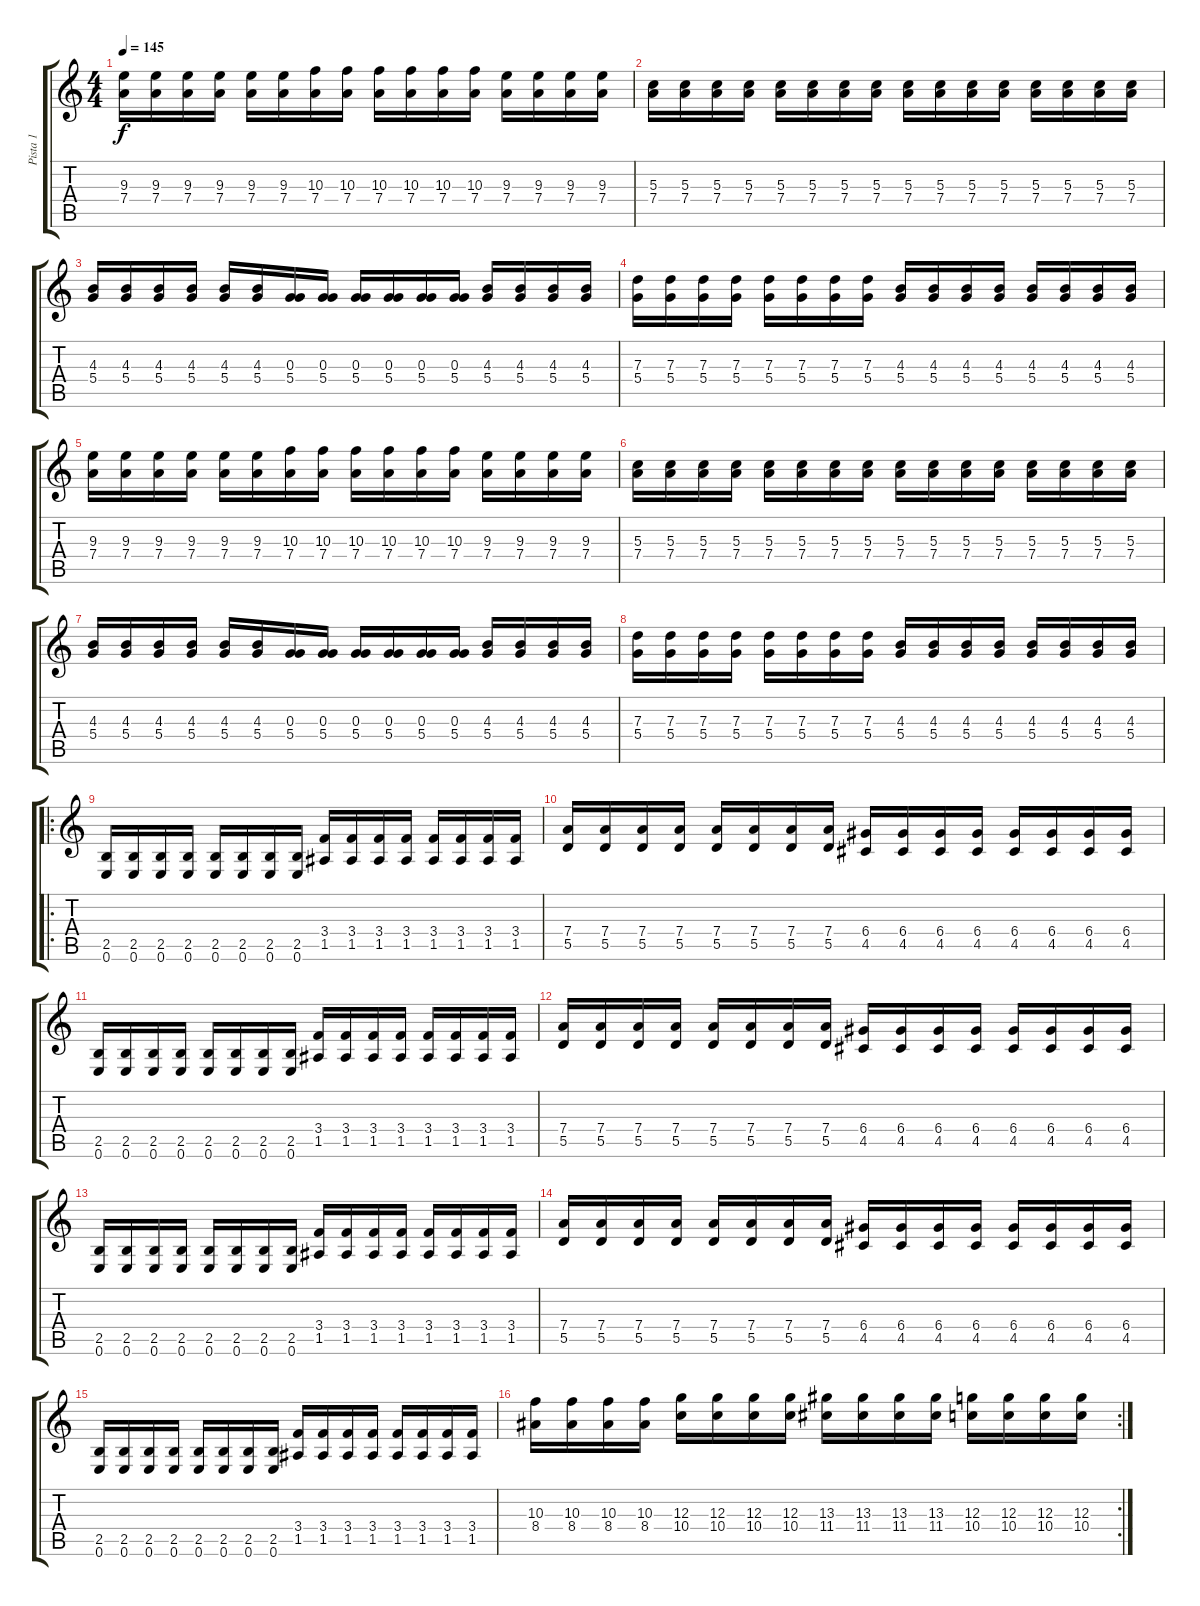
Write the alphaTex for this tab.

\track ("Pista 1" "Pista 1") {instrument distortionguitar}
\staff {score tabs}
\tuning (E4 B3 G3 D3 A2 E2) {hide}
\ts (4 4)
\tempo 145
\clef g2
\ks c
(9.3 7.4).16{dy f} (9.3 7.4).16 (9.3 7.4).16 (9.3 7.4).16 (9.3 7.4).16 (9.3 7.4).16 (10.3 7.4).16 (10.3 7.4).16 (10.3 7.4).16 (10.3 7.4).16 (10.3 7.4).16 (10.3 7.4).16 (9.3 7.4).16 (9.3 7.4).16 (9.3 7.4).16 (9.3 7.4).16 |
(5.3 7.4).16 (5.3 7.4).16 (5.3 7.4).16 (5.3 7.4).16 (5.3 7.4).16 (5.3 7.4).16 (5.3 7.4).16 (5.3 7.4).16 (5.3 7.4).16 (5.3 7.4).16 (5.3 7.4).16 (5.3 7.4).16 (5.3 7.4).16 (5.3 7.4).16 (5.3 7.4).16 (5.3 7.4).16 |
(4.3 5.4).16 (4.3 5.4).16 (4.3 5.4).16 (4.3 5.4).16 (4.3 5.4).16 (4.3 5.4).16 (0.3 5.4).16 (0.3 5.4).16 (0.3 5.4).16 (0.3 5.4).16 (0.3 5.4).16 (0.3 5.4).16 (4.3 5.4).16 (4.3 5.4).16 (4.3 5.4).16 (4.3 5.4).16 |
(7.3 5.4).16 (7.3 5.4).16 (7.3 5.4).16 (7.3 5.4).16 (7.3 5.4).16 (7.3 5.4).16 (7.3 5.4).16 (7.3 5.4).16 (4.3 5.4).16 (4.3 5.4).16 (4.3 5.4).16 (4.3 5.4).16 (4.3 5.4).16 (4.3 5.4).16 (4.3 5.4).16 (4.3 5.4).16 |
(9.3 7.4).16 (9.3 7.4).16 (9.3 7.4).16 (9.3 7.4).16 (9.3 7.4).16 (9.3 7.4).16 (10.3 7.4).16 (10.3 7.4).16 (10.3 7.4).16 (10.3 7.4).16 (10.3 7.4).16 (10.3 7.4).16 (9.3 7.4).16 (9.3 7.4).16 (9.3 7.4).16 (9.3 7.4).16 |
(5.3 7.4).16 (5.3 7.4).16 (5.3 7.4).16 (5.3 7.4).16 (5.3 7.4).16 (5.3 7.4).16 (5.3 7.4).16 (5.3 7.4).16 (5.3 7.4).16 (5.3 7.4).16 (5.3 7.4).16 (5.3 7.4).16 (5.3 7.4).16 (5.3 7.4).16 (5.3 7.4).16 (5.3 7.4).16 |
(4.3 5.4).16 (4.3 5.4).16 (4.3 5.4).16 (4.3 5.4).16 (4.3 5.4).16 (4.3 5.4).16 (0.3 5.4).16 (0.3 5.4).16 (0.3 5.4).16 (0.3 5.4).16 (0.3 5.4).16 (0.3 5.4).16 (4.3 5.4).16 (4.3 5.4).16 (4.3 5.4).16 (4.3 5.4).16 |
(7.3 5.4).16 (7.3 5.4).16 (7.3 5.4).16 (7.3 5.4).16 (7.3 5.4).16 (7.3 5.4).16 (7.3 5.4).16 (7.3 5.4).16 (4.3 5.4).16 (4.3 5.4).16 (4.3 5.4).16 (4.3 5.4).16 (4.3 5.4).16 (4.3 5.4).16 (4.3 5.4).16 (4.3 5.4).16 |
\ro
(2.5 0.6).16 (2.5 0.6).16 (2.5 0.6).16 (2.5 0.6).16 (2.5 0.6).16 (2.5 0.6).16 (2.5 0.6).16 (2.5 0.6).16 (3.4 1.5).16 (3.4 1.5).16 (3.4 1.5).16 (3.4 1.5).16 (3.4 1.5).16 (3.4 1.5).16 (3.4 1.5).16 (3.4 1.5).16 |
(7.4 5.5).16 (7.4 5.5).16 (7.4 5.5).16 (7.4 5.5).16 (7.4 5.5).16 (7.4 5.5).16 (7.4 5.5).16 (7.4 5.5).16 (6.4 4.5).16 (6.4 4.5).16 (6.4 4.5).16 (6.4 4.5).16 (6.4 4.5).16 (6.4 4.5).16 (6.4 4.5).16 (6.4 4.5).16 |
(2.5 0.6).16 (2.5 0.6).16 (2.5 0.6).16 (2.5 0.6).16 (2.5 0.6).16 (2.5 0.6).16 (2.5 0.6).16 (2.5 0.6).16 (3.4 1.5).16 (3.4 1.5).16 (3.4 1.5).16 (3.4 1.5).16 (3.4 1.5).16 (3.4 1.5).16 (3.4 1.5).16 (3.4 1.5).16 |
(7.4 5.5).16 (7.4 5.5).16 (7.4 5.5).16 (7.4 5.5).16 (7.4 5.5).16 (7.4 5.5).16 (7.4 5.5).16 (7.4 5.5).16 (6.4 4.5).16 (6.4 4.5).16 (6.4 4.5).16 (6.4 4.5).16 (6.4 4.5).16 (6.4 4.5).16 (6.4 4.5).16 (6.4 4.5).16 |
(2.5 0.6).16 (2.5 0.6).16 (2.5 0.6).16 (2.5 0.6).16 (2.5 0.6).16 (2.5 0.6).16 (2.5 0.6).16 (2.5 0.6).16 (3.4 1.5).16 (3.4 1.5).16 (3.4 1.5).16 (3.4 1.5).16 (3.4 1.5).16 (3.4 1.5).16 (3.4 1.5).16 (3.4 1.5).16 |
(7.4 5.5).16 (7.4 5.5).16 (7.4 5.5).16 (7.4 5.5).16 (7.4 5.5).16 (7.4 5.5).16 (7.4 5.5).16 (7.4 5.5).16 (6.4 4.5).16 (6.4 4.5).16 (6.4 4.5).16 (6.4 4.5).16 (6.4 4.5).16 (6.4 4.5).16 (6.4 4.5).16 (6.4 4.5).16 |
(2.5 0.6).16 (2.5 0.6).16 (2.5 0.6).16 (2.5 0.6).16 (2.5 0.6).16 (2.5 0.6).16 (2.5 0.6).16 (2.5 0.6).16 (3.4 1.5).16 (3.4 1.5).16 (3.4 1.5).16 (3.4 1.5).16 (3.4 1.5).16 (3.4 1.5).16 (3.4 1.5).16 (3.4 1.5).16 |
\rc 2
(10.3 8.4).16 (10.3 8.4).16 (10.3 8.4).16 (10.3 8.4).16 (12.3 10.4).16 (12.3 10.4).16 (12.3 10.4).16 (12.3 10.4).16 (13.3 11.4).16 (13.3 11.4).16 (13.3 11.4).16 (13.3 11.4).16 (12.3 10.4).16 (12.3 10.4).16 (12.3 10.4).16 (12.3 10.4).16
